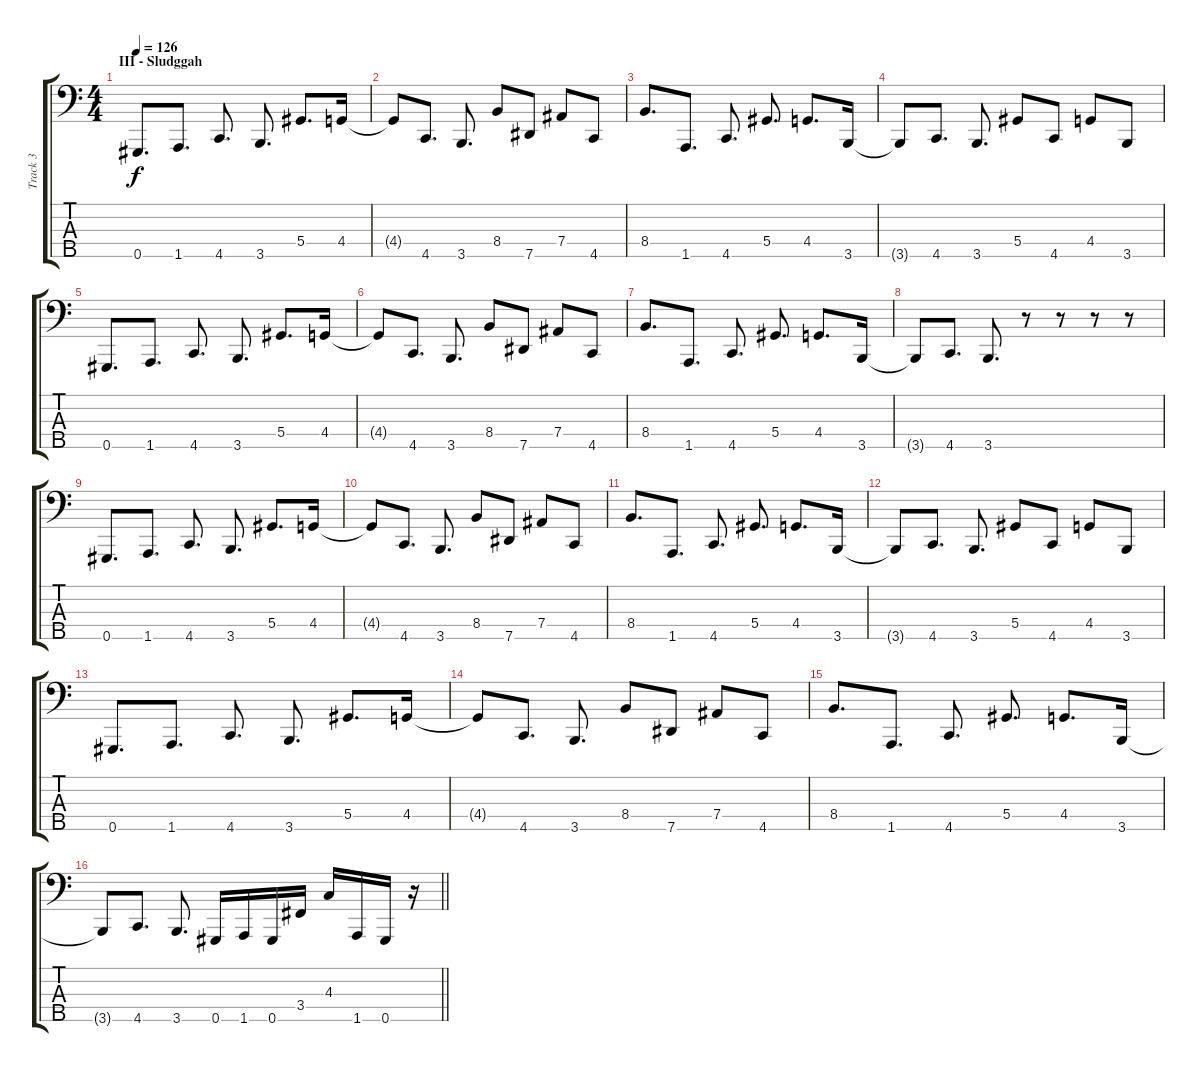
\track ("Track 3" "Track 3") {instrument electricbasspick}
\staff {score tabs}
\tuning (Gb2 Db2 Ab1 Eb1 Ab0) {hide}
\ts (4 4)
\section ("" "III - Sludggah")
\tempo 126
\clef f4
\ks c
0.5.8{d dy f} 1.5.8{d} 4.5.8{d} 3.5.8{d} 5.4.8{d} 4.4.16 |
4.4{t}.8 4.5.8{d} 3.5.8{d} 8.4.8 7.5.8 7.4.8 4.5.8 |
8.4.8{d} 1.5.8{d} 4.5.8{d} 5.4.8{d} 4.4.8{d} 3.5.16 |
3.5{t}.8 4.5.8{d} 3.5.8{d} 5.4.8 4.5.8 4.4.8 3.5.8 |
0.5.8{d} 1.5.8{d} 4.5.8{d} 3.5.8{d} 5.4.8{d} 4.4.16 |
4.4{t}.8 4.5.8{d} 3.5.8{d} 8.4.8 7.5.8 7.4.8 4.5.8 |
8.4.8{d} 1.5.8{d} 4.5.8{d} 5.4.8{d} 4.4.8{d} 3.5.16 |
3.5{t}.8 4.5.8{d} 3.5.8{d} r.8 r.8 r.8 r.8 |
0.5.8{d} 1.5.8{d} 4.5.8{d} 3.5.8{d} 5.4.8{d} 4.4.16 |
4.4{t}.8 4.5.8{d} 3.5.8{d} 8.4.8 7.5.8 7.4.8 4.5.8 |
8.4.8{d} 1.5.8{d} 4.5.8{d} 5.4.8{d} 4.4.8{d} 3.5.16 |
3.5{t}.8 4.5.8{d} 3.5.8{d} 5.4.8 4.5.8 4.4.8 3.5.8 |
0.5.8{d} 1.5.8{d} 4.5.8{d} 3.5.8{d} 5.4.8{d} 4.4.16 |
4.4{t}.8 4.5.8{d} 3.5.8{d} 8.4.8 7.5.8 7.4.8 4.5.8 |
8.4.8{d} 1.5.8{d} 4.5.8{d} 5.4.8{d} 4.4.8{d} 3.5.16 |
\barLineRight lightlight
3.5{t}.8 4.5.8{d} 3.5.8{d} 0.5.16 1.5.16 0.5.16 3.4.16 4.3.16 1.5.16 0.5.16 r.16
